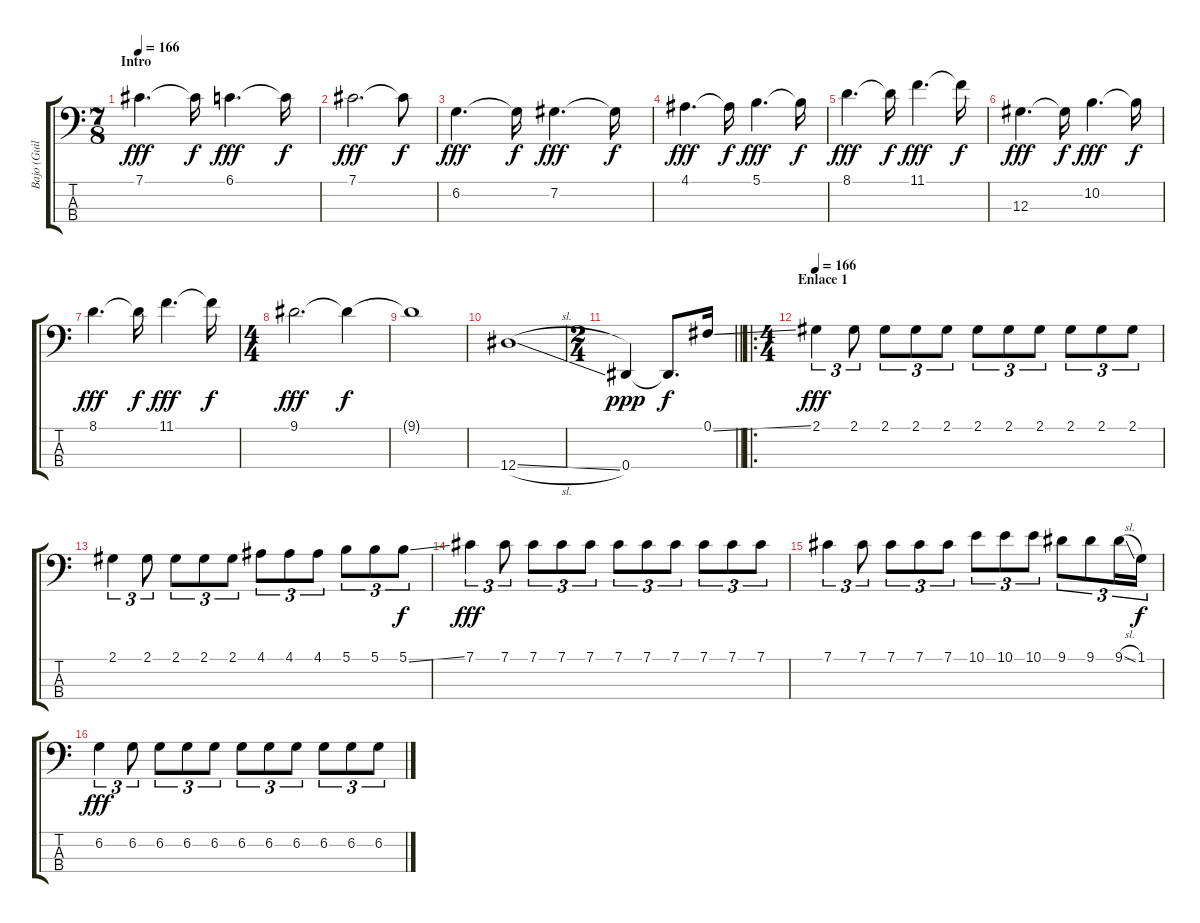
\track ("Bajo (Guillermo Sánchez)" "Bajo (Guil") {instrument electricbassfinger}
\staff {score tabs}
\tuning (Gb2 Db2 Ab1 Eb1) {hide}
\ts (7 8)
\section ("" "Intro")
\tempo 166
\tempo 155
\tempo 166
\clef f4
\ks c
7.1.4{d dy fff instrument electricbassfinger} 7.1{t}.16{dy f} 6.1.4{d dy fff} 6.1{t}.16{dy f} |
7.1.2{d dy fff} 7.1{t}.8{dy f} |
6.2.4{d dy fff} 6.2{t}.16{dy f} 7.2.4{d dy fff} 7.2{t}.16{dy f} |
4.1.4{d dy fff} 4.1{t}.16{dy f} 5.1.4{d dy fff} 5.1{t}.16{dy f} |
8.1.4{d dy fff} 8.1{t}.16{dy f} 11.1.4{d dy fff} 11.1{t}.16{dy f} |
12.3.4{d dy fff} 12.3{t}.16{dy f} 10.2.4{d dy fff} 10.2{t}.16{dy f} |
8.1.4{d dy fff} 8.1{t}.16{dy f} 11.1.4{d dy fff} 11.1{t}.16{dy f} |
\ts (4 4)
9.1.2{d dy fff} 9.1{t}.4{dy f} |
9.1{t}.1 |
12.4{sl}.1 |
\ts (2 4)
\barLineRight lightlight
0.4.4{dy ppp} 0.4{t}.8{d dy f} 0.1{ss}.16 |
\ro
\ts (4 4)
\section ("" "Enlace 1")
\tempo 166
2.1.4{tu (3 2) dy fff} 2.1.8{tu (3 2)} 2.1.8{tu (3 2)} 2.1.8{tu (3 2)} 2.1.8{tu (3 2)} 2.1.8{tu (3 2)} 2.1.8{tu (3 2)} 2.1.8{tu (3 2)} 2.1.8{tu (3 2)} 2.1.8{tu (3 2)} 2.1.8{tu (3 2)} |
2.1.4{tu (3 2)} 2.1.8{tu (3 2)} 2.1.8{tu (3 2)} 2.1.8{tu (3 2)} 2.1.8{tu (3 2)} 4.1.8{tu (3 2)} 4.1.8{tu (3 2)} 4.1.8{tu (3 2)} 5.1.8{tu (3 2)} 5.1.8{tu (3 2)} 5.1{ss}.8{tu (3 2) dy f} |
7.1.4{tu (3 2) dy fff} 7.1.8{tu (3 2)} 7.1.8{tu (3 2)} 7.1.8{tu (3 2)} 7.1.8{tu (3 2)} 7.1.8{tu (3 2)} 7.1.8{tu (3 2)} 7.1.8{tu (3 2)} 7.1.8{tu (3 2)} 7.1.8{tu (3 2)} 7.1.8{tu (3 2)} |
7.1.4{tu (3 2)} 7.1.8{tu (3 2)} 7.1.8{tu (3 2)} 7.1.8{tu (3 2)} 7.1.8{tu (3 2)} 10.1.8{tu (3 2)} 10.1.8{tu (3 2)} 10.1.8{tu (3 2)} 9.1.8{tu (3 2)} 9.1.8{tu (3 2)} 9.1{sl}.16{tu (3 2)} 1.1.16{tu (3 2) dy f} |
6.2.4{tu (3 2) dy fff} 6.2.8{tu (3 2)} 6.2.8{tu (3 2)} 6.2.8{tu (3 2)} 6.2.8{tu (3 2)} 6.2.8{tu (3 2)} 6.2.8{tu (3 2)} 6.2.8{tu (3 2)} 6.2.8{tu (3 2)} 6.2.8{tu (3 2)} 6.2.8{tu (3 2)}
